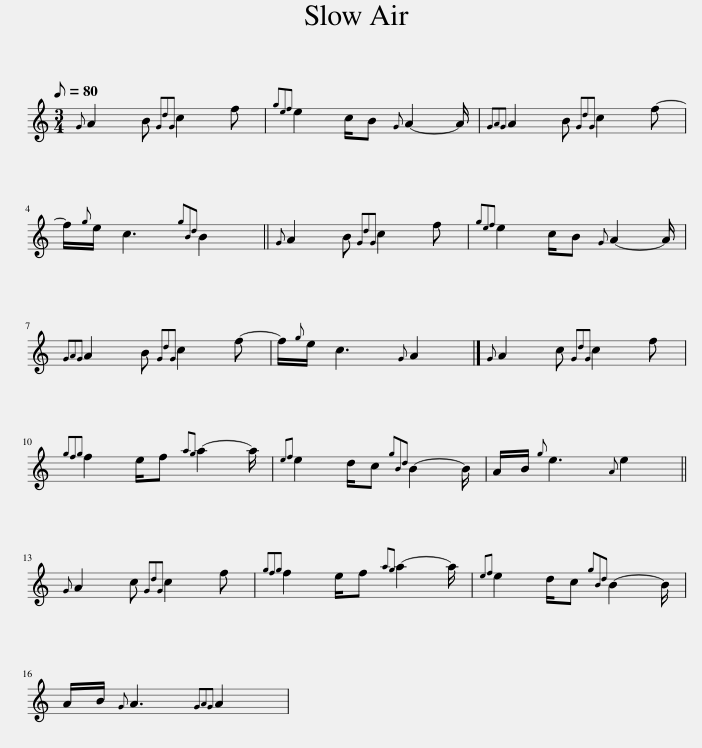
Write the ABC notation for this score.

X:1
L:1/8
Q:1/8=80
M:3/4
I:linebreak $
K:C
V:1 treble
V:1
{G} A2 B{GdG} c2 f |{gef} e2 c/B{G} A2- A/ |{GAG} A2 B{GdG} c2 f- |$ f/{g}e/ c3{gBd} B2 ||{G} A2 B{GdG} c2 f | %5
{gef} e2 c/B{G} A2- A/ |${GAG} A2 B{GdG} c2 f- | f/{g}e/ c3{G} A2 |]{G} A2 c{GdG} c2 f |${gfg} f2 e/f{ag} a2- a/ | %10
{ef} e2 d/c{gBd} B2- B/ | A/B/{g} e3{A} e2 ||${G} A2 c{GdG} c2 f |{gfg} f2 e/f{ag} a2- a/ |{ef} e2 d/c{gBd} B2- B/ |$ %15
 A/B/{G} A3{GAG} A2 | %16
